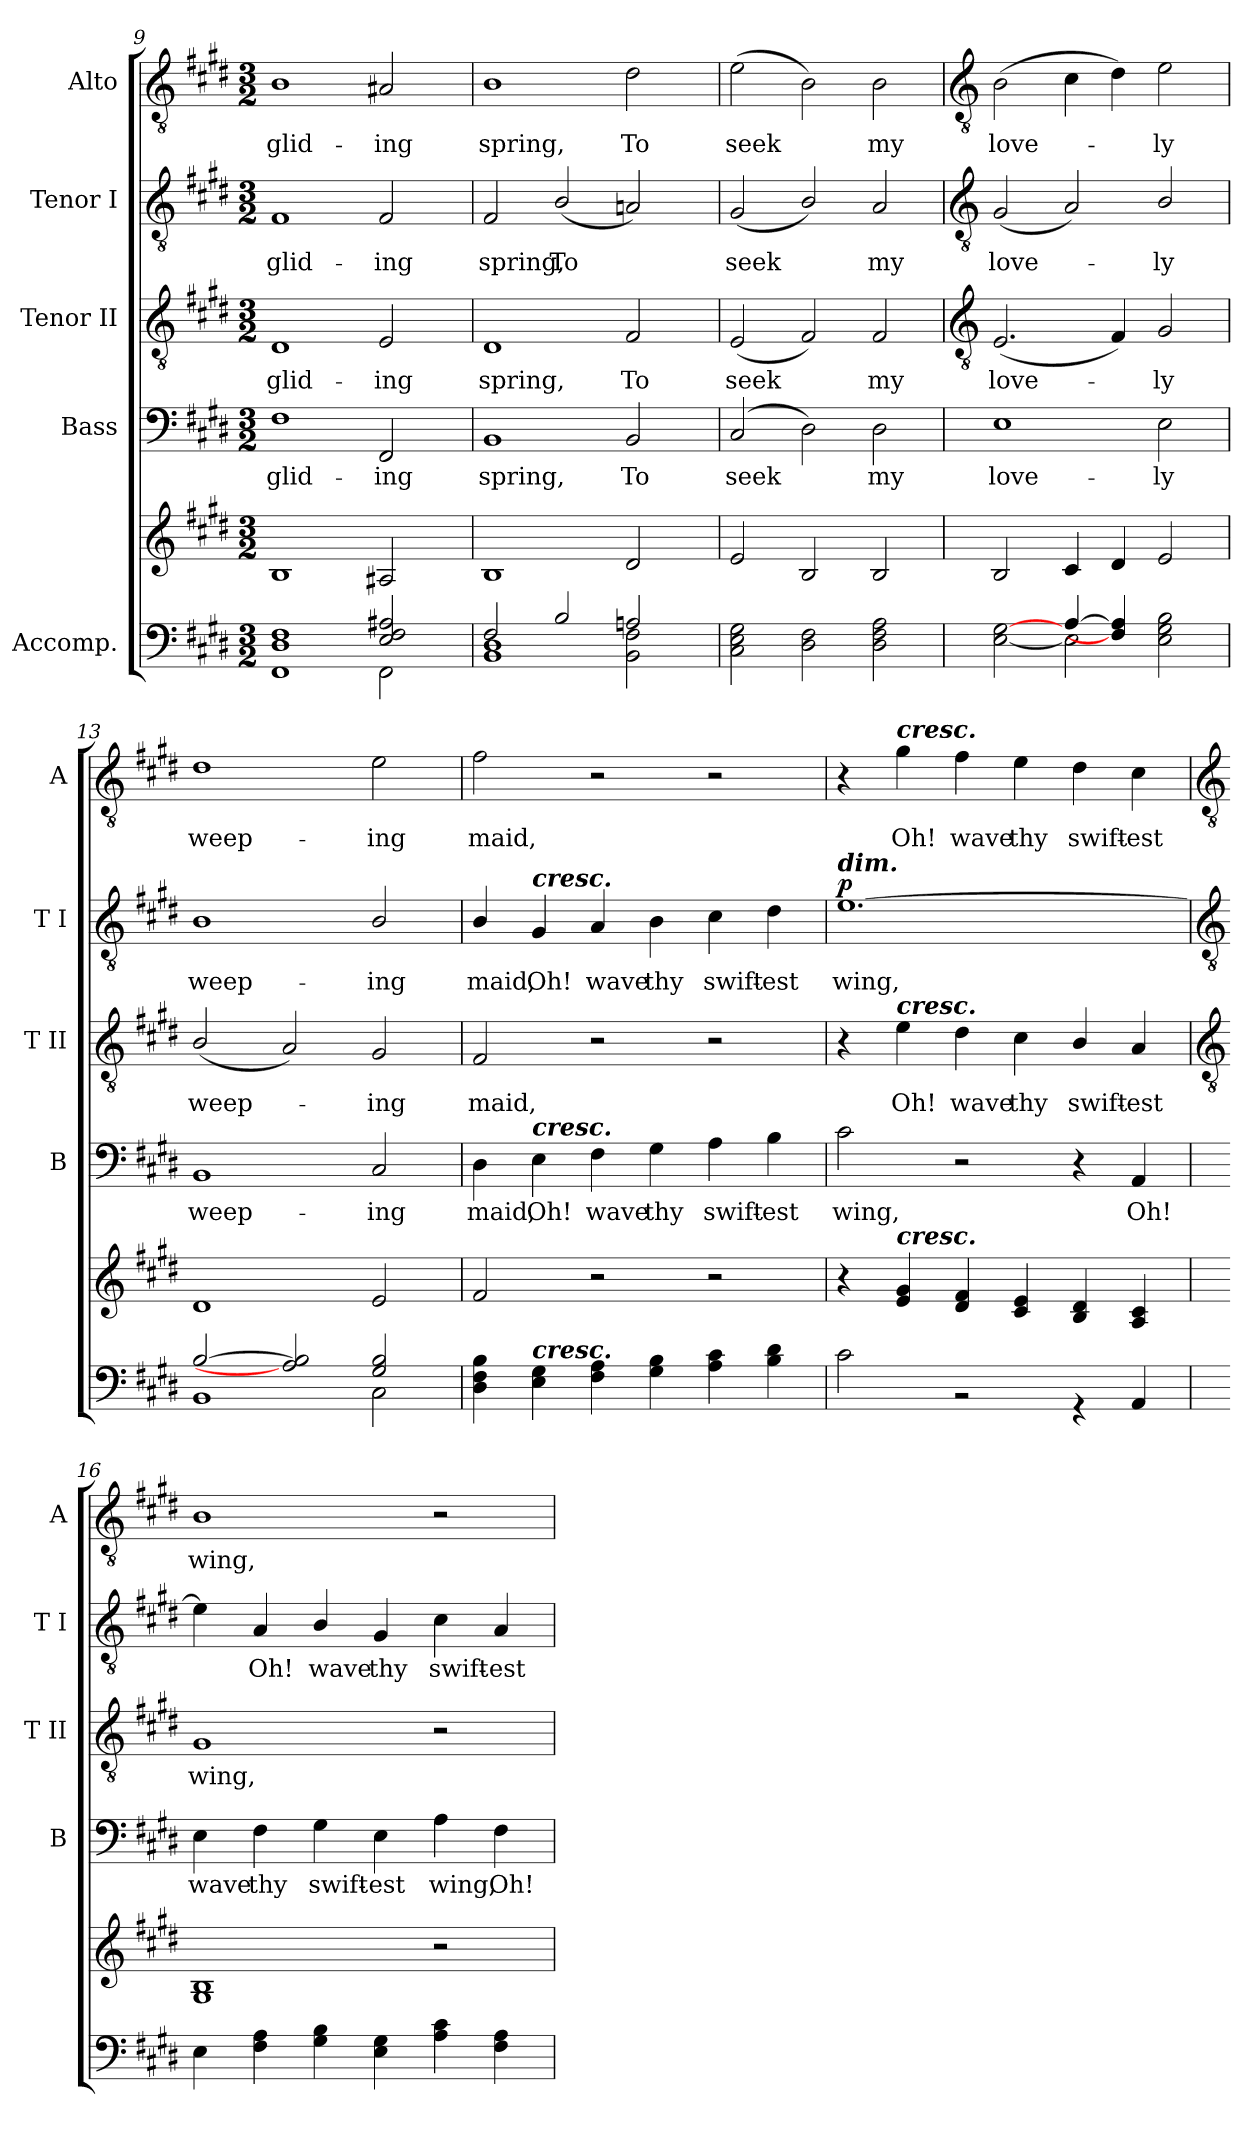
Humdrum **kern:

**kern	**kern	**kern	**text	**kern	**text	**kern	**text	**dynam	**kern	**text
*part5	*part5	*part4	*part4	*part3	*part3	*part2	*part2	*part2	*part1	*part1
*staff6	*staff5	*staff4	*staff4	*staff3	*staff3	*staff2	*staff2	*staff2	*staff1	*staff1
*I"Accomp.	*	*I"Bass	*	*I"Tenor II	*	*I"Tenor I	*	*	*I"Alto	*
*	*	*I'B	*	*I'T II	*	*I'T I	*	*	*I'A	*
*clefF4	*clefG2	*clefF4	*	*clefGv2	*	*clefGv2	*	*	*clefGv2	*
*k[f#c#g#d#]	*k[f#c#g#d#]	*k[f#c#g#d#]	*	*k[f#c#g#d#]	*	*k[f#c#g#d#]	*	*	*k[f#c#g#d#]	*
*E:	*E:	*E:	*	*E:	*	*E:	*	*	*E:	*
*M3/2	*M3/2	*M3/2	*	*M3/2	*	*M3/2	*	*	*M3/2	*
=9	=9	=9	=9	=9	=9	=9	=9	=9	=9	=9
*^	*^	*	*	*	*	*	*	*	*	*
!	!	!	!	!	!LO:LY:b	!	!LO:LY:b	!	!LO:LY:b	!	!	!LO:LY:b
1D#/ 1F#/	1FF#\	1B/	1ryy	1F#	glid-	1D#	glid-	1F#	glid-	.	1B	glid-
!	!	!	!	!	!LO:LY:b	!	!LO:LY:b	!	!LO:LY:b	!	!	!LO:LY:b
2E/ 2F#/ 2A#X/	2FF#\	2A#X/	4ryy	2FF#	-ing	2E	-ing	2F#	-ing	.	2A#X	-ing
.	.	.	4ryy	.	.	.	.	.	.	.	.	.
=10	=10	=10	=10	=10	=10	=10	=10	=10	=10	=10	=10	=10
!	!	!	!	!	!LO:LY:b	!	!LO:LY:b	!	!LO:LY:b	!	!	!LO:LY:b
2F#/	1BB\ 1D#\	1B/	1ryy	1BB	spring,	1D#	spring,	2F#	spring,	.	1B	spring,
!	!	!	!	!	!	!	!	!	!LO:LY:b	!	!	!
2B/	.	.	.	.	.	.	.	(<2B/	To	.	.	.
!	!	!	!	!	!LO:LY:b	!	!LO:LY:b	!	!	!	!	!LO:LY:b
2An/	2BB\ 2F#\	2d#/	4ryy	2BB	To	2F#	To	2An)	.	.	2d#	To
.	.	.	4ryy	.	.	.	.	.	.	.	.	.
=11	=11	=11	=11	=11	=11	=11	=11	=11	=11	=11	=11	=11
!LO:N:vis=1	!	!	!LO:N:vis=1	!	!LO:LY:b	!	!LO:LY:b	!	!LO:LY:b	!	!	!LO:LY:b
1.ryy	2C#\ 2E\ 2G#\	2e/	1.ryy	(<2C#	seek	(<2E	seek	(<2G#	seek	.	(>2e	seek
.	2D#\ 2F#\	2B/	.	2D#)	.	2F#)	.	2B/)	.	.	2B)	.
!	!	!	!	!	!LO:LY:b	!	!LO:LY:b	!	!LO:LY:b	!	!	!LO:LY:b
.	2D#\ 2F#\ 2A\	2B/	.	2D#	my	2F#	my	2A	my	.	2B	my
*	*	*v	*v	*	*	*	*	*	*	*	*	*
!!LO:LB:g=z
=12	=12	=12	=12	=12	=12	=12	=12	=12	=12	=12	=12
*	*	*	*	*	*clefGv2	*	*clefGv2	*	*	*clefGv2	*
!	!	!	!	!LO:LY:b	!	!LO:LY:b	!	!LO:LY:b	!	!	!LO:LY:b
2ryy	[2E\ [2G#\	2B	1E	love-	(<2.E	love-	(<2G#	love-	.	(>2B	love-
[4A/	2E\]	4c#	.	.	.	.	2A)	.	.	4c#	.
4F#/] 4A/]	.	4d#	.	.	4F#)	.	.	.	.	4d#)	.
!	!	!	!	!LO:LY:b	!	!LO:LY:b	!	!LO:LY:b	!	!	!LO:LY:b
2ryy	2E\ 2G#\ 2B\	2e	2E	-ly	2G#	ly	2B/	ly	.	2e	ly
=13	=13	=13	=13	=13	=13	=13	=13	=13	=13	=13	=13
!	!	!	!	!LO:LY:b	!	!LO:LY:b	!	!LO:LY:b	!	!	!LO:LY:b
[2B/	1BB\	1d#	1BB	weep-	(<2B/	weep-	1B	weep-	.	1d#	weep-
2A/] 2B/]	.	.	.	.	2A)	.	.	.	.	.	.
!	!	!	!	!LO:LY:b	!	!LO:LY:b	!	!LO:LY:b	!	!	!LO:LY:b
2G#/ 2B/	2C#\	2e	2C#	-ing	2G#	ing	2B/	-ing	.	2e	-ing
=14	=14	=14	=14	=14	=14	=14	=14	=14	=14	=14	=14
!	!	!	!	!LO:LY:b	!	!LO:LY:b	!	!LO:LY:b	!	!	!LO:LY:b
1ryy	4D#\ 4F#\ 4B\	2f#	4D#	maid,	2F#	maid,	4B/	maid,	.	2f#	maid,
!	!	!	!	!	!	!	!LO:TX:a:Bi:t=cresc.	!	!	!	!
!	!	!	!LO:TX:a:Bi:t=cresc.	!	!	!	!	!	!	!	!
!	!LO:TX:a:Bi:t=cresc.	!	!	!	!	!	!	!	!	!	!
!	!	!	!	!LO:LY:b	!	!	!	!LO:LY:b	!	!	!
.	4E\ 4G#\	.	4E	Oh!	.	.	4G#	Oh!	.	.	.
!	!	!	!	!LO:LY:b	!	!	!	!LO:LY:b	!	!	!
.	4F#\ 4A\	2r	4F#	wave	2r	.	4A	wave	.	2r	.
!	!	!	!	!LO:LY:b	!	!	!	!LO:LY:b	!	!	!
.	4G#\ 4B\	.	4G#	thy	.	.	4B	thy	.	.	.
!	!	!	!	!LO:LY:b	!	!	!	!LO:LY:b	!	!	!
2ryy	4A\ 4c#\	2r	4A	swift-	2r	.	4c#	swift-	.	2r	.
!	!	!	!	!LO:LY:b	!	!	!	!LO:LY:b	!	!	!
.	4B\ 4d#\	.	4B	-est	.	.	4d#	-est	.	.	.
=15	=15	=15	=15	=15	=15	=15	=15	=15	=15	=15	=15
!	!	!	!	!	!	!	!LO:TX:a:Bi:t=dim.	!	!	!	!
!	!	!	!	!LO:LY:b	!	!	!	!LO:LY:b	!LO:DY:b	!	!
1.ryy	2c#\	4r	2c#	wing,	4r	.	[1.e	wing,	p	4r	.
!	!	!	!	!	!	!	!	!	!	!LO:TX:a:Bi:t=cresc.	!
!	!	!	!	!	!LO:TX:a:Bi:t=cresc.	!	!	!	!	!	!
!	!	!LO:TX:a:Bi:t=cresc.	!	!	!	!	!	!	!	!	!
!	!	!	!	!	!	!LO:LY:b	!	!	!	!	!LO:LY:b
.	.	4e 4g#	.	.	4e	Oh!	.	.	.	4g#	Oh!
!	!	!	!	!	!	!LO:LY:b	!	!	!	!	!LO:LY:b
.	2r	4d# 4f#	2r	.	4d#	wave	.	.	.	4f#	wave
!	!	!	!	!	!	!LO:LY:b	!	!	!	!	!LO:LY:b
.	.	4c# 4e	.	.	4c#	thy	.	.	.	4e	thy
!	!	!	!	!	!	!LO:LY:b	!	!	!	!	!LO:LY:b
.	4r	4B 4d#	4r	.	4B/	swift-	.	.	.	4d#	swift-
!	!	!	!	!LO:LY:b	!	!LO:LY:b	!	!	!	!	!LO:LY:b
.	4AA/	4A 4c#	4AA	Oh!	4A	-est	.	.	.	4c#	-est
!!LO:LB:g=z
=16	=16	=16	=16	=16	=16	=16	=16	=16	=16	=16	=16
*	*	*	*	*	*clefGv2	*	*clefGv2	*	*	*clefGv2	*
!	!	!	!	!LO:LY:b	!	!LO:LY:b	!	!	!	!	!LO:LY:b
1ryy	4E\	1G# 1B	4E	wave	1G#	wing,	4e]	.	.	1B	wing,
!	!	!	!	!LO:LY:b	!	!	!	!LO:LY:b	!	!	!
.	4F#\ 4A\	.	4F#	thy	.	.	4A	Oh!	.	.	.
!	!	!	!	!LO:LY:b	!	!	!	!LO:LY:b	!	!	!
.	4G#\ 4B\	.	4G#	swift-	.	.	4B/	wave	.	.	.
!	!	!	!	!LO:LY:b	!	!	!	!LO:LY:b	!	!	!
.	4E\ 4G#\	.	4E	-est	.	.	4G#	thy	.	.	.
!	!	!	!	!LO:LY:b	!	!	!	!LO:LY:b	!	!	!
2ryy	4A\ 4c#\	2r	4A	wing,	2r	.	4c#	swift-	.	2r	.
!	!	!	!	!LO:LY:b	!	!	!	!LO:LY:b	!	!	!
.	4F#\ 4A\	.	4F#	Oh!	.	.	4A	-est	.	.	.
*v	*v	*	*	*	*	*	*	*	*	*	*
=	=	=	=	=	=	=	=	=	=	=
*-	*-	*-	*-	*-	*-	*-	*-	*-	*-	*-
